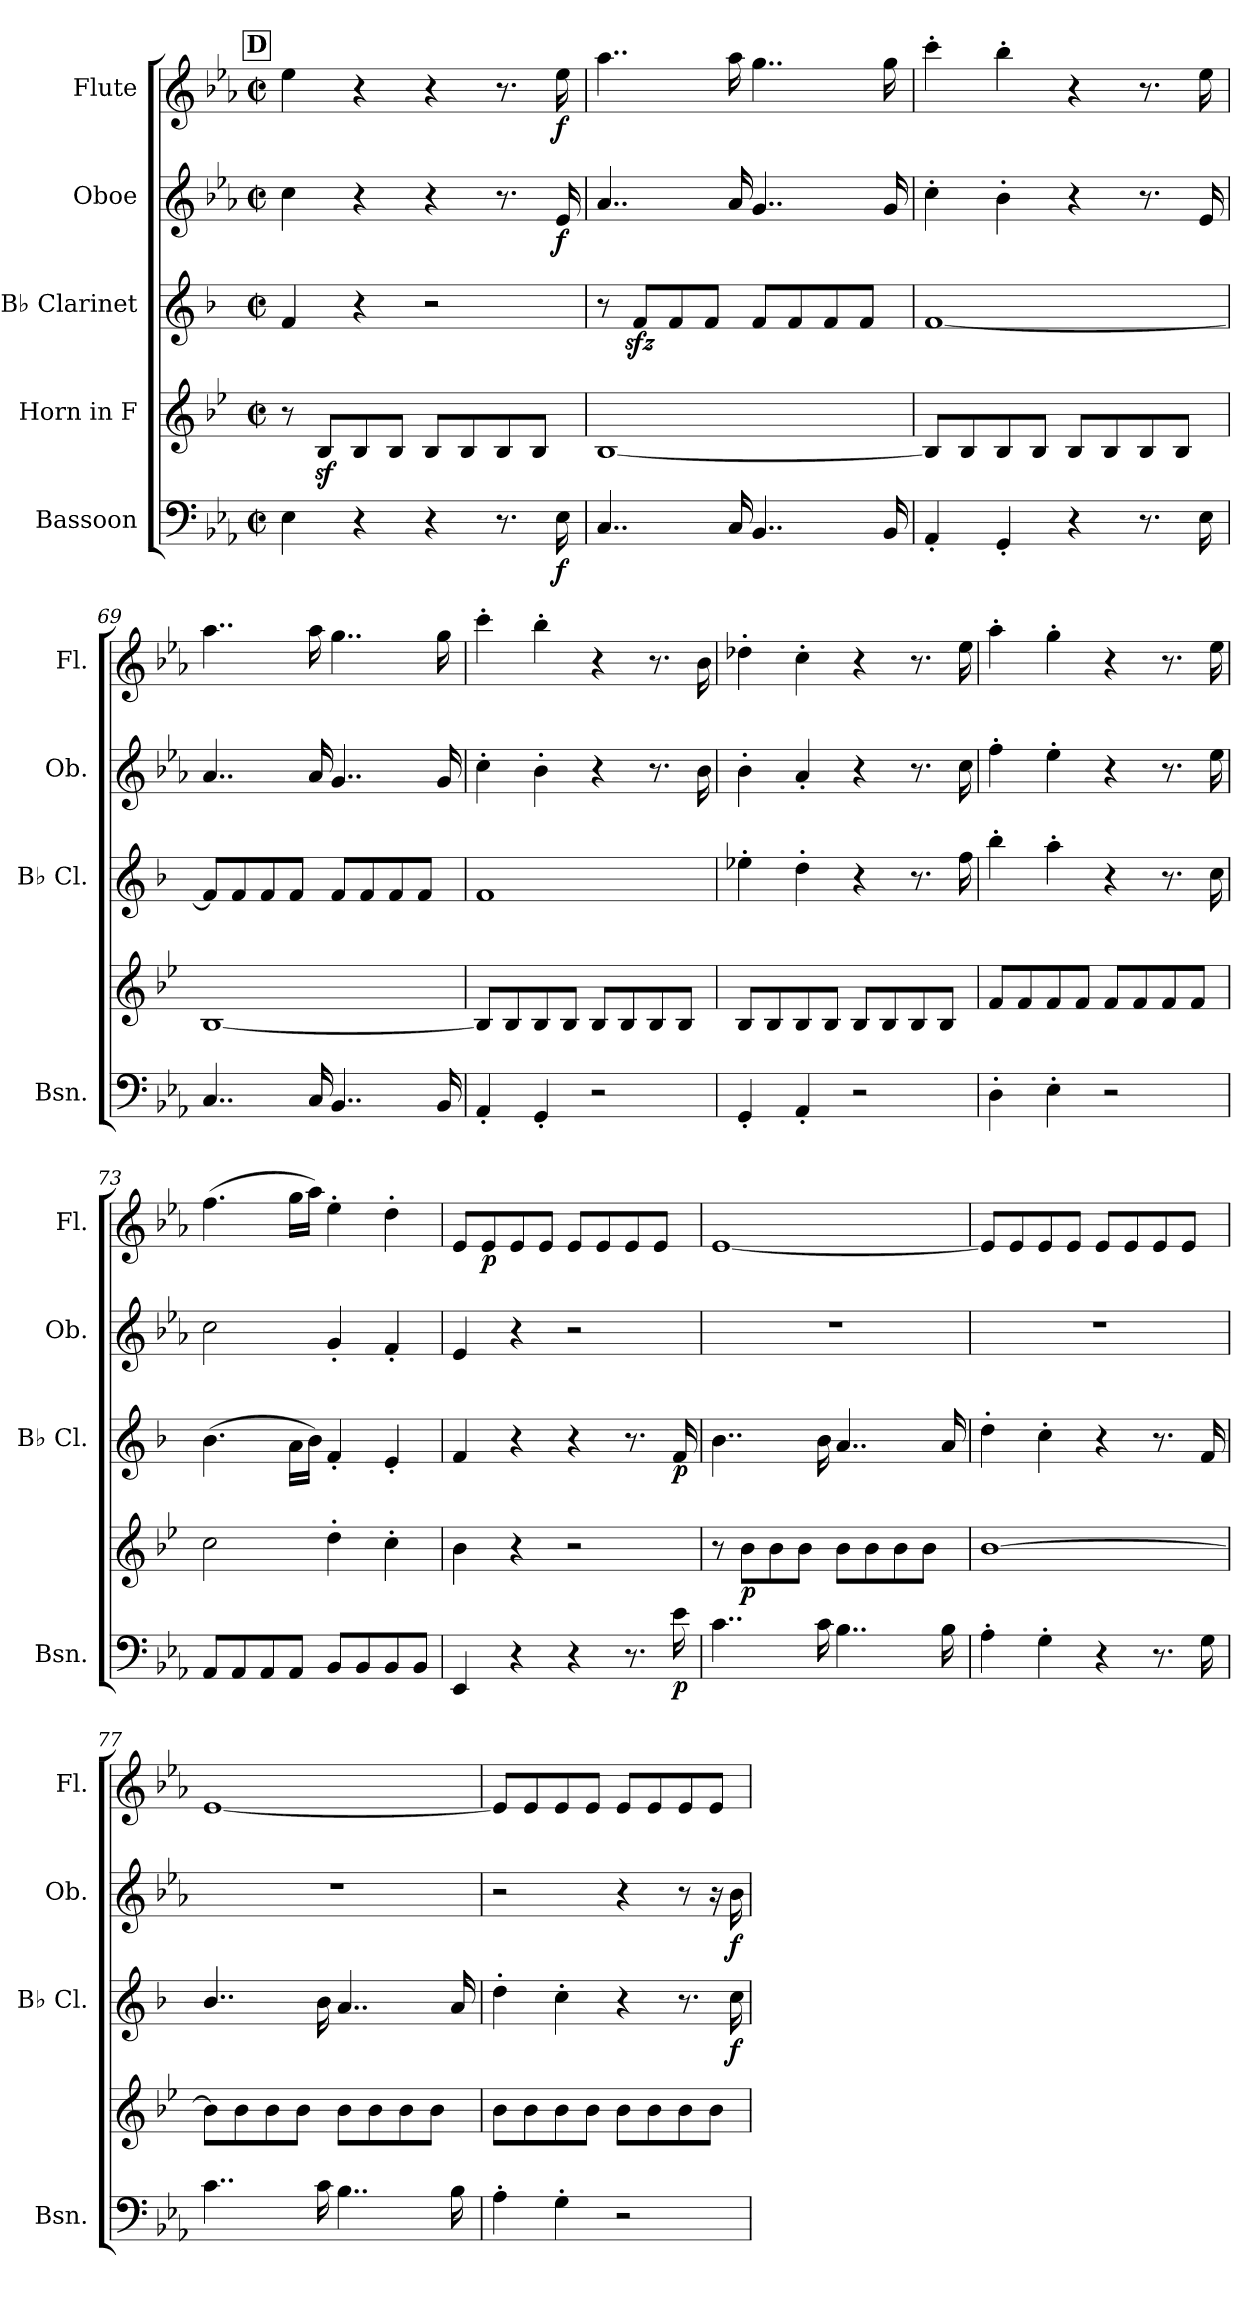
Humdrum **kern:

**kern	**dynam	**kern	**dynam	**kern	**dynam	**kern	**dynam	**kern	**dynam
*part5	*part5	*part4	*part4	*part3	*part3	*part2	*part2	*part1	*part1
*staff5	*staff5	*staff4	*staff4	*staff3	*staff3	*staff2	*staff2	*staff1	*staff1
*I"Bassoon	*	*I"Horn in F	*	*I"B♭ Clarinet	*	*I"Oboe	*	*I"Flute	*
*I'Bsn.	*	*	*	*I'B♭ Cl.	*	*I'Ob.	*	*I'Fl.	*
*clefF4	*	*clefG2	*	*clefG2	*	*clefG2	*	*clefG2	*
*	*	*ITrd4c7	*	*ITrd1c2	*	*	*	*	*
*k[b-e-a-]	*	*k[b-e-a-]	*	*k[b-e-a-]	*	*k[b-e-a-]	*	*k[b-e-a-]	*
*M2/2	*	*M2/2	*	*M2/2	*	*M2/2	*	*M2/2	*
*met(c|)	*	*met(c|)	*	*met(c|)	*	*met(c|)	*	*met(c|)	*
!!LO:REH:place=s1:a:B:fs=14:t=D
=66	=66	=66	=66	=66	=66	=66	=66	=66	=66
4E-\	.	8r	.	4e-/	.	4cc\	.	4ee-\	.
.	.	8E-z</L	.	.	.	.	.	.	.
4r	.	8E-/	.	4r	.	4r	.	4r	.
.	.	8E-/J	.	.	.	.	.	.	.
4r	.	8E-/L	.	2r	.	4r	.	4r	.
.	.	8E-/	.	.	.	.	.	.	.
8.r	.	8E-/	.	.	.	8.r	.	8.r	.
.	.	8E-/J	.	.	.	.	.	.	.
!	!LO:DY:b	!	!	!	!	!	!LO:DY:b	!	!LO:DY:b
16E-\	f	.	.	.	.	16e-/	f	16ee-\	f
=67	=67	=67	=67	=67	=67	=67	=67	=67	=67
4..C/	.	[1E-	.	8r	.	4..a-/	.	4..aa-\	.
.	.	.	.	8e-zz</L	.	.	.	.	.
.	.	.	.	8e-/	.	.	.	.	.
.	.	.	.	8e-/J	.	.	.	.	.
16C/	.	.	.	.	.	16a-/	.	16aa-\	.
4..BB-/	.	.	.	8e-/L	.	4..g/	.	4..gg\	.
.	.	.	.	8e-/	.	.	.	.	.
.	.	.	.	8e-/	.	.	.	.	.
.	.	.	.	8e-/J	.	.	.	.	.
16BB-/	.	.	.	.	.	16g/	.	16gg\	.
!!LO:PB:g=z
=68	=68	=68	=68	=68	=68	=68	=68	=68	=68
4AA-'/	.	8E-/L]	.	[1e-	.	4cc'\	.	4ccc'\	.
.	.	8E-/	.	.	.	.	.	.	.
4GG'/	.	8E-/	.	.	.	4b-'\	.	4bb-'\	.
.	.	8E-/J	.	.	.	.	.	.	.
4r	.	8E-/L	.	.	.	4r	.	4r	.
.	.	8E-/	.	.	.	.	.	.	.
8.r	.	8E-/	.	.	.	8.r	.	8.r	.
.	.	8E-/J	.	.	.	.	.	.	.
16E-\	.	.	.	.	.	16e-/	.	16ee-\	.
=69	=69	=69	=69	=69	=69	=69	=69	=69	=69
4..C/	.	[1E-	.	8e-/L]	.	4..a-/	.	4..aa-\	.
.	.	.	.	8e-/	.	.	.	.	.
.	.	.	.	8e-/	.	.	.	.	.
.	.	.	.	8e-/J	.	.	.	.	.
16C/	.	.	.	.	.	16a-/	.	16aa-\	.
4..BB-/	.	.	.	8e-/L	.	4..g/	.	4..gg\	.
.	.	.	.	8e-/	.	.	.	.	.
.	.	.	.	8e-/	.	.	.	.	.
.	.	.	.	8e-/J	.	.	.	.	.
16BB-/	.	.	.	.	.	16g/	.	16gg\	.
=70	=70	=70	=70	=70	=70	=70	=70	=70	=70
4AA-'/	.	8E-/L]	.	1e-	.	4cc'\	.	4ccc'\	.
.	.	8E-/	.	.	.	.	.	.	.
4GG'/	.	8E-/	.	.	.	4b-'\	.	4bb-'\	.
.	.	8E-/J	.	.	.	.	.	.	.
2r	.	8E-/L	.	.	.	4r	.	4r	.
.	.	8E-/	.	.	.	.	.	.	.
.	.	8E-/	.	.	.	8.r	.	8.r	.
.	.	8E-/J	.	.	.	.	.	.	.
.	.	.	.	.	.	16b-\	.	16b-\	.
!!LO:LB:g=z
=71	=71	=71	=71	=71	=71	=71	=71	=71	=71
4GG'/	.	8E-/L	.	4dd-X'\	.	4b-'\	.	4dd-X'\	.
.	.	8E-/	.	.	.	.	.	.	.
4AA-'/	.	8E-/	.	4cc'\	.	4a-'/	.	4cc'\	.
.	.	8E-/J	.	.	.	.	.	.	.
2r	.	8E-/L	.	4r	.	4r	.	4r	.
.	.	8E-/	.	.	.	.	.	.	.
.	.	8E-/	.	8.r	.	8.r	.	8.r	.
.	.	8E-/J	.	.	.	.	.	.	.
.	.	.	.	16ee-\	.	16cc\	.	16ee-\	.
=72	=72	=72	=72	=72	=72	=72	=72	=72	=72
4D'\	.	8B-/L	.	4aa-'\	.	4ff'\	.	4aa-'\	.
.	.	8B-/	.	.	.	.	.	.	.
4E-'\	.	8B-/	.	4gg'\	.	4ee-'\	.	4gg'\	.
.	.	8B-/J	.	.	.	.	.	.	.
2r	.	8B-/L	.	4r	.	4r	.	4r	.
.	.	8B-/	.	.	.	.	.	.	.
.	.	8B-/	.	8.r	.	8.r	.	8.r	.
.	.	8B-/J	.	.	.	.	.	.	.
.	.	.	.	16b-\	.	16ee-\	.	16ee-\	.
=73	=73	=73	=73	=73	=73	=73	=73	=73	=73
8AA-/L	.	2f\	.	(>4.a-\	.	2cc\	.	(>4.ff\	.
8AA-/	.	.	.	.	.	.	.	.	.
8AA-/	.	.	.	.	.	.	.	.	.
8AA-/J	.	.	.	16g\LL	.	.	.	16gg\LL	.
.	.	.	.	16a-\JJ)	.	.	.	16aa-\JJ)	.
8BB-/L	.	4g'\	.	4e-'/	.	4g'/	.	4ee-'\	.
8BB-/	.	.	.	.	.	.	.	.	.
8BB-/	.	4f'\	.	4d'/	.	4f'/	.	4dd'\	.
8BB-/J	.	.	.	.	.	.	.	.	.
=74	=74	=74	=74	=74	=74	=74	=74	=74	=74
4EE-/	.	4e-\	.	4e-/	.	4e-/	.	8e-/L	.
!	!	!	!	!	!	!	!	!	!LO:DY:b
.	.	.	.	.	.	.	.	8e-/	p
4r	.	4r	.	4r	.	4r	.	8e-/	.
.	.	.	.	.	.	.	.	8e-/J	.
4r	.	2r	.	4r	.	2r	.	8e-/L	.
.	.	.	.	.	.	.	.	8e-/	.
8.r	.	.	.	8.r	.	.	.	8e-/	.
.	.	.	.	.	.	.	.	8e-/J	.
!	!LO:DY:b	!	!	!	!LO:DY:b	!	!	!	!
16e-\	p	.	.	16e-/	p	.	.	.	.
!!LO:PB:g=z
=75	=75	=75	=75	=75	=75	=75	=75	=75	=75
4..c\	.	8r	.	4..a-\	.	1r	.	[1e-	.
!	!	!	!LO:DY:b	!	!	!	!	!	!
.	.	8e-\L	p	.	.	.	.	.	.
.	.	8e-\	.	.	.	.	.	.	.
.	.	8e-\J	.	.	.	.	.	.	.
16c\	.	.	.	16a-\	.	.	.	.	.
4..B-\	.	8e-\L	.	4..g/	.	.	.	.	.
.	.	8e-\	.	.	.	.	.	.	.
.	.	8e-\	.	.	.	.	.	.	.
.	.	8e-\J	.	.	.	.	.	.	.
16B-\	.	.	.	16g/	.	.	.	.	.
=76	=76	=76	=76	=76	=76	=76	=76	=76	=76
4A-'\	.	[1e-	.	4cc'\	.	1r	.	8e-/L]	.
.	.	.	.	.	.	.	.	8e-/	.
4G'\	.	.	.	4b-'\	.	.	.	8e-/	.
.	.	.	.	.	.	.	.	8e-/J	.
4r	.	.	.	4r	.	.	.	8e-/L	.
.	.	.	.	.	.	.	.	8e-/	.
8.r	.	.	.	8.r	.	.	.	8e-/	.
.	.	.	.	.	.	.	.	8e-/J	.
16G\	.	.	.	16e-/	.	.	.	.	.
=77	=77	=77	=77	=77	=77	=77	=77	=77	=77
4..c\	.	8e-\L]	.	4..a-/	.	1r	.	[1e-	.
.	.	8e-\	.	.	.	.	.	.	.
.	.	8e-\	.	.	.	.	.	.	.
.	.	8e-\J	.	.	.	.	.	.	.
16c\	.	.	.	16a-\	.	.	.	.	.
4..B-\	.	8e-\L	.	4..g/	.	.	.	.	.
.	.	8e-\	.	.	.	.	.	.	.
.	.	8e-\	.	.	.	.	.	.	.
.	.	8e-\J	.	.	.	.	.	.	.
16B-\	.	.	.	16g/	.	.	.	.	.
=78	=78	=78	=78	=78	=78	=78	=78	=78	=78
4A-'\	.	8e-\L	.	4cc'\	.	2r	.	8e-/L]	.
.	.	8e-\	.	.	.	.	.	8e-/	.
4G'\	.	8e-\	.	4b-'\	.	.	.	8e-/	.
.	.	8e-\J	.	.	.	.	.	8e-/J	.
2r	.	8e-\L	.	4r	.	4r	.	8e-/L	.
.	.	8e-\	.	.	.	.	.	8e-/	.
.	.	8e-\	.	8.r	.	8r	.	8e-/	.
.	.	8e-\J	.	.	.	16r	.	8e-/J	.
!	!	!	!	!	!LO:DY:b	!	!LO:DY:b	!	!
.	.	.	.	16b-\	f	16b-\	f	.	.
=	=	=	=	=	=	=	=	=	=
*-	*-	*-	*-	*-	*-	*-	*-	*-	*-
